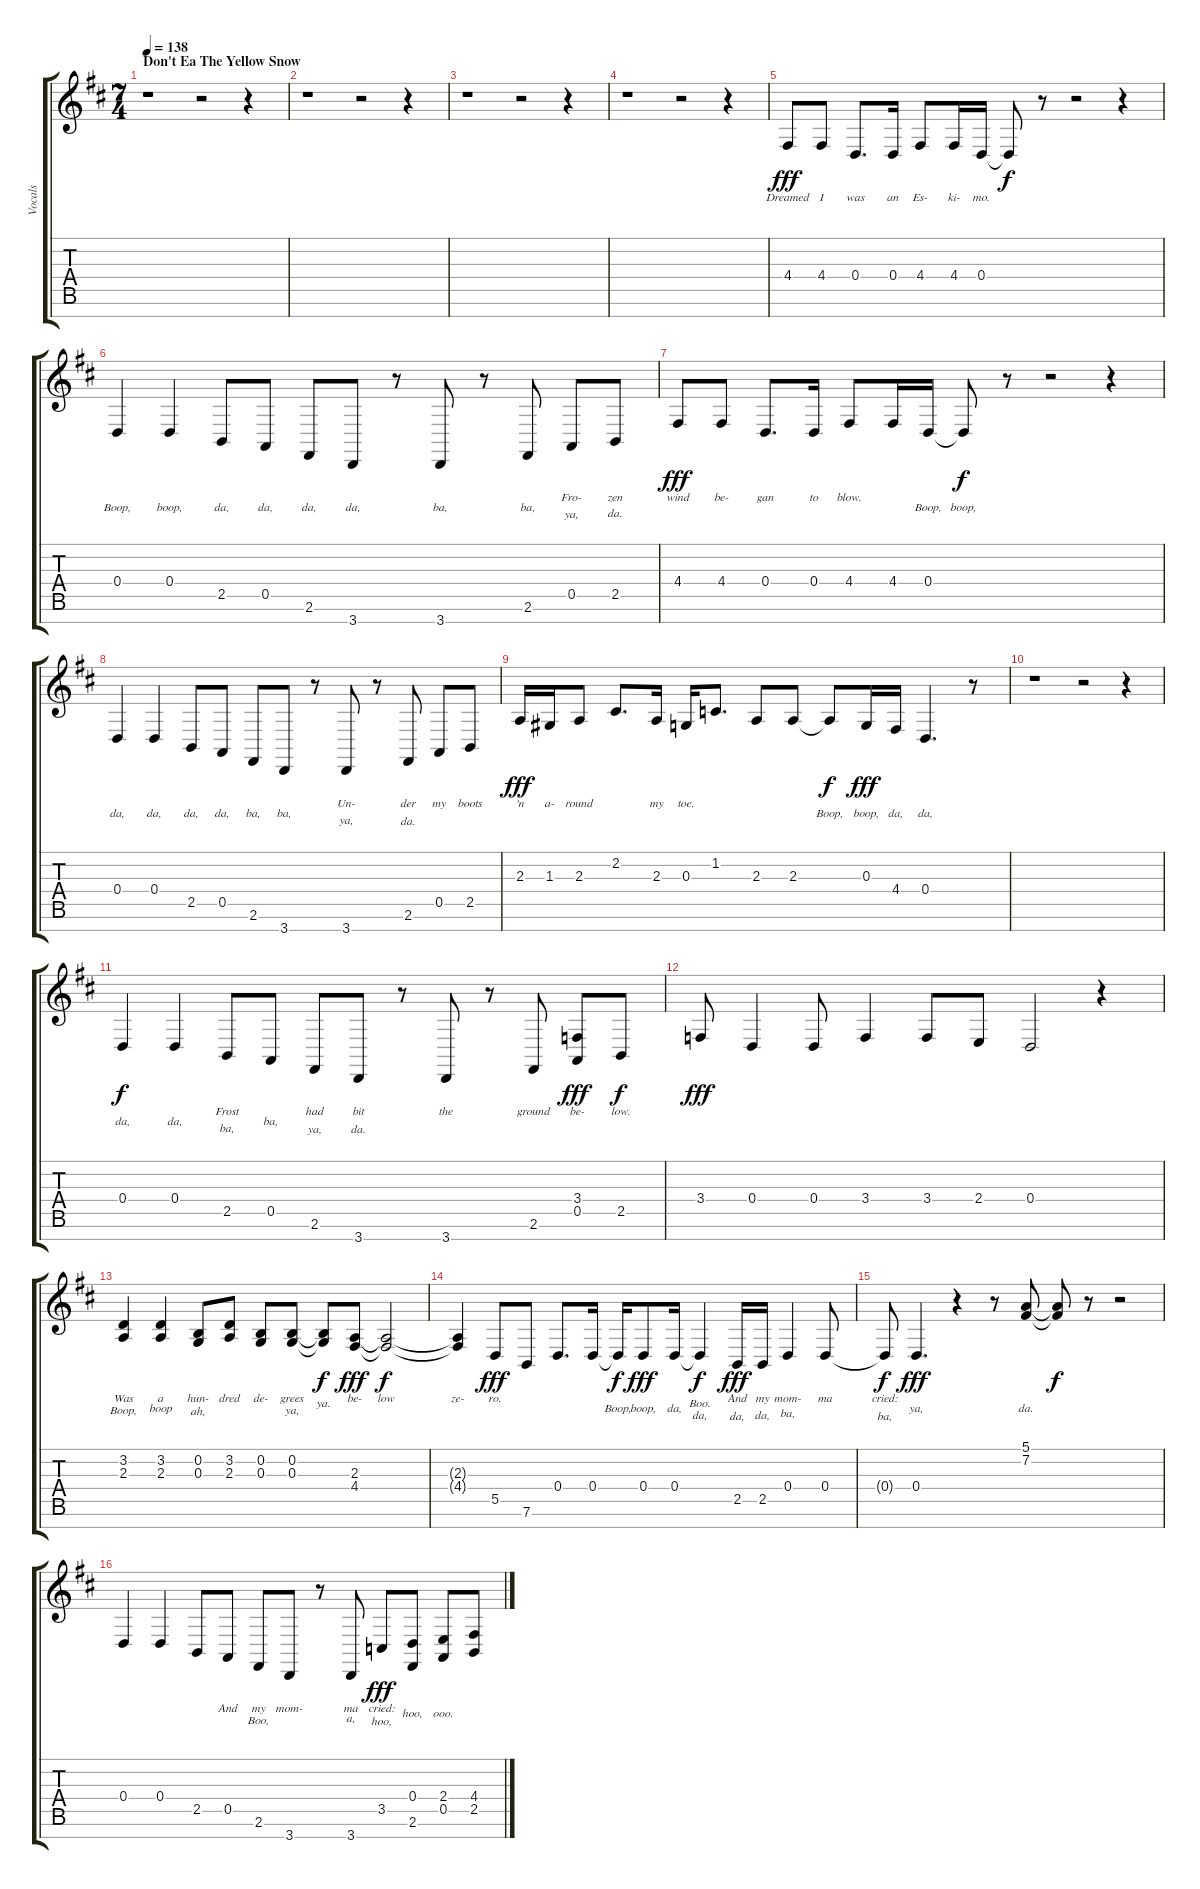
\track ("Vocals" "Vocals") {instrument lead6voice}
\staff {score tabs}
\tuning (E4 B3 G3 D3 A2 E2 B1) {hide}
\ts (7 4)
\section ("" "Don't Ea The Yellow Snow")
\tempo 138
\clef g2
\ks d
r.1{dy fff instrument lead6voice} r.2 r.4 |
r.1 r.2 r.4 |
r.1 r.2 r.4 |
r.1 r.2 r.4 |
4.4.8{lyrics (0 "Dreamed") lyrics (1 "") lyrics (2 "") lyrics (3 "") lyrics (4 "")} 4.4.8{lyrics (0 "I") lyrics (1 "") lyrics (2 "") lyrics (3 "") lyrics (4 "")} 0.4.8{d lyrics (0 "was") lyrics (1 "") lyrics (2 "") lyrics (3 "") lyrics (4 "")} 0.4.16{lyrics (0 "an") lyrics (1 "") lyrics (2 "") lyrics (3 "") lyrics (4 "")} 4.4.8{lyrics (0 "Es-") lyrics (1 "") lyrics (2 "") lyrics (3 "") lyrics (4 "")} 4.4.16{lyrics (0 "ki-") lyrics (1 "") lyrics (2 "") lyrics (3 "") lyrics (4 "")} 0.4.16{lyrics (0 "mo.") lyrics (1 "") lyrics (2 "") lyrics (3 "") lyrics (4 "")} 0.4{t}.8{lyrics (0 "") lyrics (1 "") lyrics (2 "") lyrics (3 "") lyrics (4 "") dy f} r.8 r.2 r.4 |
0.4.4{lyrics (0 "") lyrics (1 "") lyrics (2 "Boop,") lyrics (3 "") lyrics (4 "")} 0.4.4{lyrics (0 "") lyrics (1 "") lyrics (2 "boop,") lyrics (3 "") lyrics (4 "")} 2.5.8{lyrics (0 "") lyrics (1 "") lyrics (2 "da,") lyrics (3 "") lyrics (4 "")} 0.5.8{lyrics (0 "") lyrics (1 "") lyrics (2 "da,") lyrics (3 "") lyrics (4 "")} 2.6.8{lyrics (0 "") lyrics (1 "") lyrics (2 "da,") lyrics (3 "") lyrics (4 "")} 3.7.8{lyrics (0 "") lyrics (1 "") lyrics (2 "da,") lyrics (3 "") lyrics (4 "")} r.8 3.7.8{lyrics (0 "") lyrics (1 "") lyrics (2 "ba,") lyrics (3 "") lyrics (4 "")} r.8 2.6.8{lyrics (0 "") lyrics (1 "") lyrics (2 "ba,") lyrics (3 "") lyrics (4 "")} 0.5.8{lyrics (0 "Fro-") lyrics (1 "") lyrics (2 "ya,") lyrics (3 "") lyrics (4 "")} 2.5.8{lyrics (0 "zen") lyrics (1 "") lyrics (2 "da.") lyrics (3 "") lyrics (4 "")} |
4.4.8{lyrics (0 "wind") lyrics (1 "") lyrics (2 "") lyrics (3 "") lyrics (4 "") dy fff} 4.4.8{lyrics (0 "be-") lyrics (1 "") lyrics (2 "") lyrics (3 "") lyrics (4 "")} 0.4.8{d lyrics (0 "gan") lyrics (1 "") lyrics (2 "") lyrics (3 "") lyrics (4 "")} 0.4.16{lyrics (0 "to") lyrics (1 "") lyrics (2 "") lyrics (3 "") lyrics (4 "")} 4.4.8{lyrics (0 "blow.") lyrics (1 "") lyrics (2 "") lyrics (3 "") lyrics (4 "")} 4.4.16{lyrics (0 "") lyrics (1 "") lyrics (2 "") lyrics (3 "") lyrics (4 "")} 0.4.16{lyrics (0 "") lyrics (1 "") lyrics (2 "Boop,") lyrics (3 "") lyrics (4 "")} 0.4{t}.8{lyrics (0 "") lyrics (1 "") lyrics (2 "boop,") lyrics (3 "") lyrics (4 "") dy f} r.8 r.2 r.4 |
0.4.4{lyrics (0 "") lyrics (1 "") lyrics (2 "da,") lyrics (3 "") lyrics (4 "")} 0.4.4{lyrics (0 "") lyrics (1 "") lyrics (2 "da,") lyrics (3 "") lyrics (4 "")} 2.5.8{lyrics (0 "") lyrics (1 "") lyrics (2 "da,") lyrics (3 "") lyrics (4 "")} 0.5.8{lyrics (0 "") lyrics (1 "") lyrics (2 "da,") lyrics (3 "") lyrics (4 "")} 2.6.8{lyrics (0 "") lyrics (1 "") lyrics (2 "ba,") lyrics (3 "") lyrics (4 "")} 3.7.8{lyrics (0 "") lyrics (1 "") lyrics (2 "ba,") lyrics (3 "") lyrics (4 "")} r.8 3.7.8{lyrics (0 "Un-") lyrics (1 "") lyrics (2 "ya,") lyrics (3 "") lyrics (4 "")} r.8 2.6.8{lyrics (0 "der") lyrics (1 "") lyrics (2 "da.") lyrics (3 "") lyrics (4 "")} 0.5.8{lyrics (0 "my") lyrics (1 "") lyrics (2 "") lyrics (3 "") lyrics (4 "")} 2.5.8{lyrics (0 "boots") lyrics (1 "") lyrics (2 "") lyrics (3 "") lyrics (4 "")} |
2.3.16{lyrics (0 "'n") lyrics (1 "") lyrics (2 "") lyrics (3 "") lyrics (4 "") dy fff} 1.3.16{lyrics (0 "a-") lyrics (1 "") lyrics (2 "") lyrics (3 "") lyrics (4 "")} 2.3.8{lyrics (0 "round") lyrics (1 "") lyrics (2 "") lyrics (3 "") lyrics (4 "")} 2.2.8{d lyrics (0 "") lyrics (1 "") lyrics (2 "") lyrics (3 "") lyrics (4 "")} 2.3.16{lyrics (0 "my") lyrics (1 "") lyrics (2 "") lyrics (3 "") lyrics (4 "")} 0.3.16{lyrics (0 "toe.") lyrics (1 "") lyrics (2 "") lyrics (3 "") lyrics (4 "")} 1.2.8{d lyrics (0 "") lyrics (1 "") lyrics (2 "") lyrics (3 "") lyrics (4 "")} 2.3.8{lyrics (0 "") lyrics (1 "") lyrics (2 "") lyrics (3 "") lyrics (4 "")} 2.3.8{lyrics (0 "") lyrics (1 "") lyrics (2 "") lyrics (3 "") lyrics (4 "")} 2.3{t}.8{lyrics (0 "") lyrics (1 "") lyrics (2 "Boop,") lyrics (3 "") lyrics (4 "") dy f} 0.3.16{lyrics (0 "") lyrics (1 "") lyrics (2 "boop,") lyrics (3 "") lyrics (4 "") dy fff} 4.4.16{lyrics (0 "") lyrics (1 "") lyrics (2 "da,") lyrics (3 "") lyrics (4 "")} 0.4.4{d lyrics (0 "") lyrics (1 "") lyrics (2 "da,") lyrics (3 "") lyrics (4 "")} r.8 |
r.1 r.2 r.4 |
0.4.4{lyrics (0 "") lyrics (1 "") lyrics (2 "da,") lyrics (3 "") lyrics (4 "") dy f} 0.4.4{lyrics (0 "") lyrics (1 "") lyrics (2 "da,") lyrics (3 "") lyrics (4 "")} 2.5.8{lyrics (0 "Frost") lyrics (1 "") lyrics (2 "ba,") lyrics (3 "") lyrics (4 "")} 0.5.8{lyrics (0 "") lyrics (1 "") lyrics (2 "ba,") lyrics (3 "") lyrics (4 "")} 2.6.8{lyrics (0 "had") lyrics (1 "") lyrics (2 "ya,") lyrics (3 "") lyrics (4 "")} 3.7.8{lyrics (0 "bit") lyrics (1 "") lyrics (2 "da.") lyrics (3 "") lyrics (4 "")} r.8 3.7.8{lyrics (0 "the") lyrics (1 "") lyrics (2 "") lyrics (3 "") lyrics (4 "")} r.8 2.6.8{lyrics (0 "ground") lyrics (1 "") lyrics (2 "") lyrics (3 "") lyrics (4 "")} (3.4 0.5).8{lyrics (0 "be-") lyrics (1 "") lyrics (2 "") lyrics (3 "") lyrics (4 "") dy fff} 2.5.8{lyrics (0 "low.") lyrics (1 "") lyrics (2 "") lyrics (3 "") lyrics (4 "") dy f} |
3.4.8{lyrics (0 "") lyrics (1 "") lyrics (2 "") lyrics (3 "") lyrics (4 "") dy fff} 0.4.4{lyrics (0 "") lyrics (1 "") lyrics (2 "") lyrics (3 "") lyrics (4 "")} 0.4.8{lyrics (0 "") lyrics (1 "") lyrics (2 "") lyrics (3 "") lyrics (4 "")} 3.4.4{lyrics (0 "") lyrics (1 "") lyrics (2 "") lyrics (3 "") lyrics (4 "")} 3.4.8{lyrics (0 "") lyrics (1 "") lyrics (2 "") lyrics (3 "") lyrics (4 "")} 2.4.8{lyrics (0 "") lyrics (1 "") lyrics (2 "") lyrics (3 "") lyrics (4 "")} 0.4.2{lyrics (0 "") lyrics (1 "") lyrics (2 "") lyrics (3 "") lyrics (4 "")} r.4 |
(3.2 2.3).4{lyrics (0 "Was") lyrics (1 "Boop,") lyrics (2 "") lyrics (3 "") lyrics (4 "")} (3.2 2.3).4{lyrics (0 "a") lyrics (1 "boop") lyrics (2 "") lyrics (3 "") lyrics (4 "")} (0.2 0.3).8{lyrics (0 "hun-") lyrics (1 "ah,") lyrics (2 "") lyrics (3 "") lyrics (4 "")} (3.2 2.3).8{lyrics (0 "dred") lyrics (1 "") lyrics (2 "") lyrics (3 "") lyrics (4 "")} (0.2 0.3).8{lyrics (0 "de-") lyrics (1 "") lyrics (2 "") lyrics (3 "") lyrics (4 "")} (0.2 0.3).8{lyrics (0 "grees") lyrics (1 "ya,") lyrics (2 "") lyrics (3 "") lyrics (4 "")} (0.2{t} 0.3{t}).8{lyrics (0 "") lyrics (1 "ya.") lyrics (2 "") lyrics (3 "") lyrics (4 "") dy f} (2.3 4.4).8{lyrics (0 "be-") lyrics (1 "") lyrics (2 "") lyrics (3 "") lyrics (4 "") dy fff} (2.3{t} 4.4{t}).2{lyrics (0 "low") lyrics (1 "") lyrics (2 "") lyrics (3 "") lyrics (4 "") dy f} |
(2.3{t} 4.4{t}).4{lyrics (0 "ze-") lyrics (1 "") lyrics (2 "") lyrics (3 "") lyrics (4 "")} 5.5.8{lyrics (0 "ro.") lyrics (1 "") lyrics (2 "") lyrics (3 "") lyrics (4 "") dy fff} 7.6.8{lyrics (0 "") lyrics (1 "") lyrics (2 "") lyrics (3 "") lyrics (4 "")} 0.4.8{d lyrics (0 "") lyrics (1 "") lyrics (2 "") lyrics (3 "") lyrics (4 "")} 0.4.16{lyrics (0 "") lyrics (1 "") lyrics (2 "") lyrics (3 "") lyrics (4 "")} 0.4{t}.16{lyrics (0 "") lyrics (1 "") lyrics (2 "Boop,") lyrics (3 "") lyrics (4 "") dy f} 0.4.8{lyrics (0 "") lyrics (1 "") lyrics (2 "boop,") lyrics (3 "") lyrics (4 "") dy fff} 0.4.16{lyrics (0 "") lyrics (1 "") lyrics (2 "da,") lyrics (3 "") lyrics (4 "")} 0.4{t}.4{lyrics (0 "") lyrics (1 "Boo.") lyrics (2 "da,") lyrics (3 "") lyrics (4 "") dy f} 2.5.16{lyrics (0 "And") lyrics (1 "") lyrics (2 "da,") lyrics (3 "") lyrics (4 "") dy fff} 2.5.16{lyrics (0 "my") lyrics (1 "") lyrics (2 "da,") lyrics (3 "") lyrics (4 "")} 0.4.4{lyrics (0 "mom-") lyrics (1 "") lyrics (2 "ba,") lyrics (3 "") lyrics (4 "")} 0.4.8{lyrics (0 "ma") lyrics (1 "") lyrics (2 "") lyrics (3 "") lyrics (4 "")} |
0.4{t}.8{lyrics (0 "cried:") lyrics (1 "") lyrics (2 "ba,") lyrics (3 "") lyrics (4 "") dy f} 0.4.4{d lyrics (0 "") lyrics (1 "") lyrics (2 "ya,") lyrics (3 "") lyrics (4 "") dy fff} r.4 r.8 (5.1 7.2).8{lyrics (0 "") lyrics (1 "") lyrics (2 "da.") lyrics (3 "") lyrics (4 "")} (5.1{t} 7.2{t}).8{lyrics (0 "") lyrics (1 "") lyrics (2 "") lyrics (3 "") lyrics (4 "") dy f} r.8 r.2 |
0.4.4{lyrics (0 "") lyrics (1 "") lyrics (2 "") lyrics (3 "") lyrics (4 "")} 0.4.4{lyrics (0 "") lyrics (1 "") lyrics (2 "") lyrics (3 "") lyrics (4 "")} 2.5.8{lyrics (0 "") lyrics (1 "") lyrics (2 "") lyrics (3 "") lyrics (4 "")} 0.5.8{lyrics (0 "And") lyrics (1 "") lyrics (2 "") lyrics (3 "") lyrics (4 "")} 2.6.8{lyrics (0 "my") lyrics (1 "Boo,") lyrics (2 "") lyrics (3 "") lyrics (4 "")} 3.7.8{lyrics (0 "mom-") lyrics (1 "") lyrics (2 "") lyrics (3 "") lyrics (4 "")} r.8 3.7.8{lyrics (0 "ma") lyrics (1 "a,") lyrics (2 "") lyrics (3 "") lyrics (4 "")} 3.5.8{lyrics (0 "cried:") lyrics (1 "hoo,") lyrics (2 "") lyrics (3 "") lyrics (4 "") dy fff} (0.4 2.6).8{lyrics (0 "") lyrics (1 "hoo,") lyrics (2 "") lyrics (3 "") lyrics (4 "")} (2.4 0.5).8{lyrics (0 "") lyrics (1 "ooo.") lyrics (2 "") lyrics (3 "") lyrics (4 "")} (4.4 2.5).8{lyrics (0 "") lyrics (1 "") lyrics (2 "") lyrics (3 "") lyrics (4 "")}
